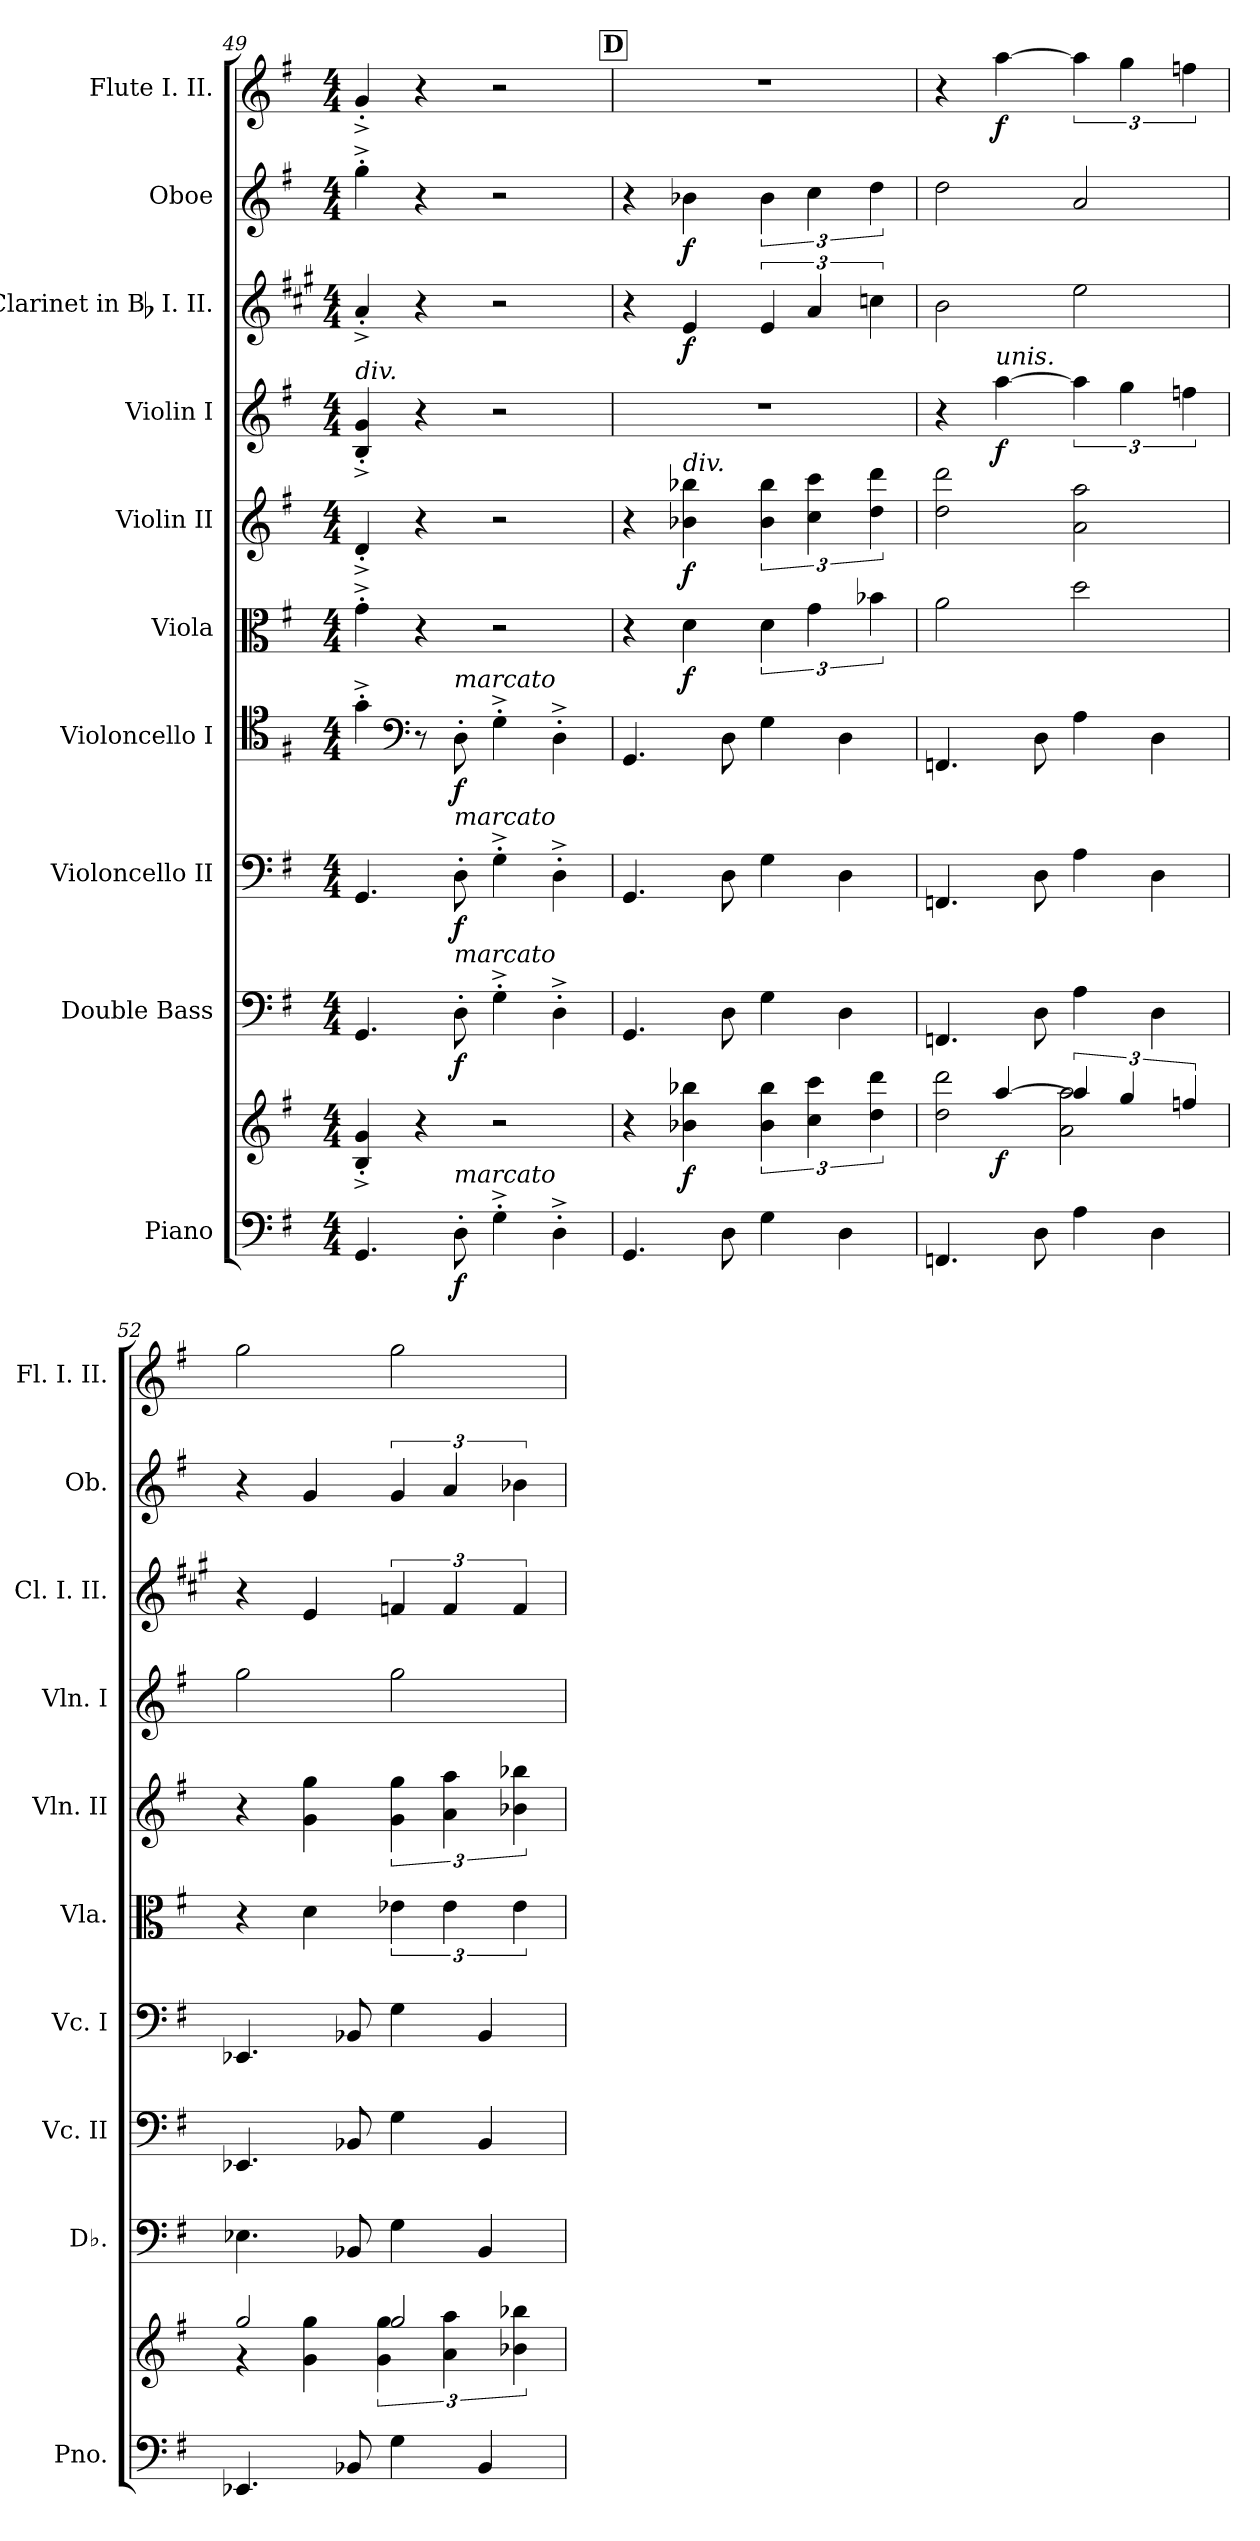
**kern	**kern	**dynam	**kern	**dynam	**kern	**dynam	**kern	**dynam	**kern	**dynam	**kern	**dynam	**kern	**dynam	**kern	**dynam	**kern	**dynam	**kern	**dynam
*part10	*part10	*part10	*part9	*part9	*part8	*part8	*part7	*part7	*part6	*part6	*part5	*part5	*part4	*part4	*part3	*part3	*part2	*part2	*part1	*part1
*staff11	*staff10	*staff10/11	*staff9	*staff9	*staff8	*staff8	*staff7	*staff7	*staff6	*staff6	*staff5	*staff5	*staff4	*staff4	*staff3	*staff3	*staff2	*staff2	*staff1	*staff1
*I"Piano	*	*	*I"Double Bass	*	*I"Violoncello II	*	*I"Violoncello I	*	*I"Viola	*	*I"Violin II	*	*I"Violin I	*	*I"Clarinet in Bb I. II.	*	*I"Oboe	*	*I"Flute I. II.	*
*I'Pno.	*	*	*I'Db.	*	*I'Vc. II	*	*I'Vc. I	*	*I'Vla.	*	*I'Vln. II	*	*I'Vln. I	*	*I'Cl. I. II.	*	*I'Ob.	*	*I'Fl. I. II.	*
*clefF4	*clefG2	*	*clefF4	*	*clefF4	*	*clefC4	*	*clefC3	*	*clefG2	*	*clefG2	*	*clefG2	*	*clefG2	*	*clefG2	*
*	*	*	*ITrd7c12	*	*	*	*	*	*	*	*	*	*	*	*ITrd1c2	*	*	*	*	*
*k[f#]	*k[f#]	*	*k[f#]	*	*k[f#]	*	*k[f#]	*	*k[f#]	*	*k[f#]	*	*k[f#]	*	*k[f#]	*	*k[f#]	*	*k[f#]	*
*G:	*G:	*	*G:	*	*G:	*	*G:	*	*G:	*	*G:	*	*G:	*	*G:	*	*G:	*	*G:	*
*M4/4	*M4/4	*	*M4/4	*	*M4/4	*	*M4/4	*	*M4/4	*	*M4/4	*	*M4/4	*	*M4/4	*	*M4/4	*	*M4/4	*
=49	=49	=49	=49	=49	=49	=49	=49	=49	=49	=49	=49	=49	=49	=49	=49	=49	=49	=49	=49	=49
!	!	!	!	!	!	!	!	!	!	!	!	!	!LO:TX:a:i:t=div.	!	!	!	!	!	!	!
4.GG/	4B/'^ 4g/'^	.	4.GGG/	.	4.GG/	.	4g'^\	.	4g'^\	.	4d'^/	.	4B/'^ 4g/'^	.	4g'^/	.	4gg'^\	.	4g'^/	.
*	*	*	*	*	*	*	*clefF4	*	*	*	*	*	*	*	*	*	*	*	*	*
.	4r	.	.	.	.	.	8r	.	4r	.	4r	.	4r	.	4r	.	4r	.	4r	.
!	!	!	!	!	!	!	!LO:TX:a:i:t=marcato	!	!	!	!	!	!	!	!	!	!	!	!	!
!	!	!	!	!	!LO:TX:a:i:t=marcato	!	!	!	!	!	!	!	!	!	!	!	!	!	!	!
!	!	!	!LO:TX:a:i:t=marcato	!	!	!	!	!	!	!	!	!	!	!	!	!	!	!	!	!
!LO:TX:a:i:t=marcato	!	!	!	!	!	!	!	!	!	!	!	!	!	!	!	!	!	!	!	!
!	!	!LO:DY:b=2	!	!LO:DY:b	!	!LO:DY:b	!	!LO:DY:b	!	!	!	!	!	!	!	!	!	!	!	!
8D'\	.	f	8DD'\	f	8D'\	f	8D'\	f	.	.	.	.	.	.	.	.	.	.	.	.
4G'^\	2r	.	4GG'^\	.	4G'^\	.	4G'^\	.	2r	.	2r	.	2r	.	2r	.	2r	.	2r	.
4D'^\	.	.	4DD'^\	.	4D'^\	.	4D'^\	.	.	.	.	.	.	.	.	.	.	.	.	.
!!LO:PB:g=z
!!LO:REH:place=s1:a:B:fs=11.9985:t=D
=50	=50	=50	=50	=50	=50	=50	=50	=50	=50	=50	=50	=50	=50	=50	=50	=50	=50	=50	=50	=50
4.GG/	4r	.	4.GGG/	.	4.GG/	.	4.GG/	.	4r	.	4r	.	1r	.	4r	.	4r	.	1r	.
!	!	!	!	!	!	!	!	!	!	!	!LO:TX:a:i:t=div.	!	!	!	!	!	!	!	!	!
!	!	!LO:DY:b	!	!	!	!	!	!	!	!LO:DY:b	!	!LO:DY:b	!	!	!	!LO:DY:b	!	!LO:DY:b	!	!
.	4b-X\ 4bb-X\	f	.	.	.	.	.	.	4d\	f	4b-X\ 4bb-X\	f	.	.	4d/	f	4b-X\	f	.	.
8D\	.	.	8DD\	.	8D\	.	8D\	.	.	.	.	.	.	.	.	.	.	.	.	.
4G\	6b-\ 6bb-\	.	4GG\	.	4G\	.	4G\	.	6d\	.	6b-\ 6bb-\	.	.	.	6d/	.	6b-\	.	.	.
.	6cc\ 6ccc\	.	.	.	.	.	.	.	6g\	.	6cc\ 6ccc\	.	.	.	6g/	.	6cc\	.	.	.
4D\	.	.	4DD\	.	4D\	.	4D\	.	.	.	.	.	.	.	.	.	.	.	.	.
.	6dd\ 6ddd\	.	.	.	.	.	.	.	6b-X\	.	6dd\ 6ddd\	.	.	.	6b-X\	.	6dd\	.	.	.
=51	=51	=51	=51	=51	=51	=51	=51	=51	=51	=51	=51	=51	=51	=51	=51	=51	=51	=51	=51	=51
*	*^	*	*	*	*	*	*	*	*	*	*	*	*	*	*	*	*	*	*	*
4.FFn/	4ryy	2dd\ 2ddd\	.	4.FFFn/	.	4.FFn/	.	4.FFn/	.	2a\	.	2dd\ 2ddd\	.	4r	.	2a\	.	2dd\	.	4r	.
!	!	!	!	!	!	!	!	!	!	!	!	!	!	!LO:TX:a:i:t=unis.	!	!	!	!	!	!	!
!	!	!	!LO:DY:b	!	!	!	!	!	!	!	!	!	!	!	!LO:DY:b	!	!	!	!	!	!LO:DY:b
.	[4aa/	.	f	.	.	.	.	.	.	.	.	.	.	[4aa\	f	.	.	.	.	[4aa\	f
8D\	.	.	.	8DD\	.	8D\	.	8D\	.	.	.	.	.	.	.	.	.	.	.	.	.
4A\	6aa/]	2a\ 2aa\	.	4AA\	.	4A\	.	4A\	.	2dd\	.	2a\ 2aa\	.	6aa\]	.	2dd\	.	2a/	.	6aa\]	.
.	6gg/	.	.	.	.	.	.	.	.	.	.	.	.	6gg\	.	.	.	.	.	6gg\	.
4D\	.	.	.	4DD\	.	4D\	.	4D\	.	.	.	.	.	.	.	.	.	.	.	.	.
.	6ffn/	.	.	.	.	.	.	.	.	.	.	.	.	6ffn\	.	.	.	.	.	6ffn\	.
=52	=52	=52	=52	=52	=52	=52	=52	=52	=52	=52	=52	=52	=52	=52	=52	=52	=52	=52	=52	=52	=52
4.EE-X/	2gg/	4r	.	4.EE-X\	.	4.EE-X/	.	4.EE-X/	.	4r	.	4r	.	2gg\	.	4r	.	4r	.	2gg\	.
.	.	4g\ 4gg\	.	.	.	.	.	.	.	4d\	.	4g\ 4gg\	.	.	.	4d/	.	4g/	.	.	.
8BB-X/	.	.	.	8BBB-X/	.	8BB-X/	.	8BB-X/	.	.	.	.	.	.	.	.	.	.	.	.	.
4G\	2gg/	6g\ 6gg\	.	4GG\	.	4G\	.	4G\	.	6e-X\	.	6g\ 6gg\	.	2gg\	.	6e-X/	.	6g/	.	2gg\	.
.	.	6a\ 6aa\	.	.	.	.	.	.	.	6e-\	.	6a\ 6aa\	.	.	.	6e-/	.	6a/	.	.	.
4BB-/	.	.	.	4BBB-/	.	4BB-/	.	4BB-/	.	.	.	.	.	.	.	.	.	.	.	.	.
.	.	6b-X\ 6bb-X\	.	.	.	.	.	.	.	6e-\	.	6b-X\ 6bb-X\	.	.	.	6e-/	.	6b-X\	.	.	.
*	*v	*v	*	*	*	*	*	*	*	*	*	*	*	*	*	*	*	*	*	*	*
=	=	=	=	=	=	=	=	=	=	=	=	=	=	=	=	=	=	=	=	=
*-	*-	*-	*-	*-	*-	*-	*-	*-	*-	*-	*-	*-	*-	*-	*-	*-	*-	*-	*-	*-
